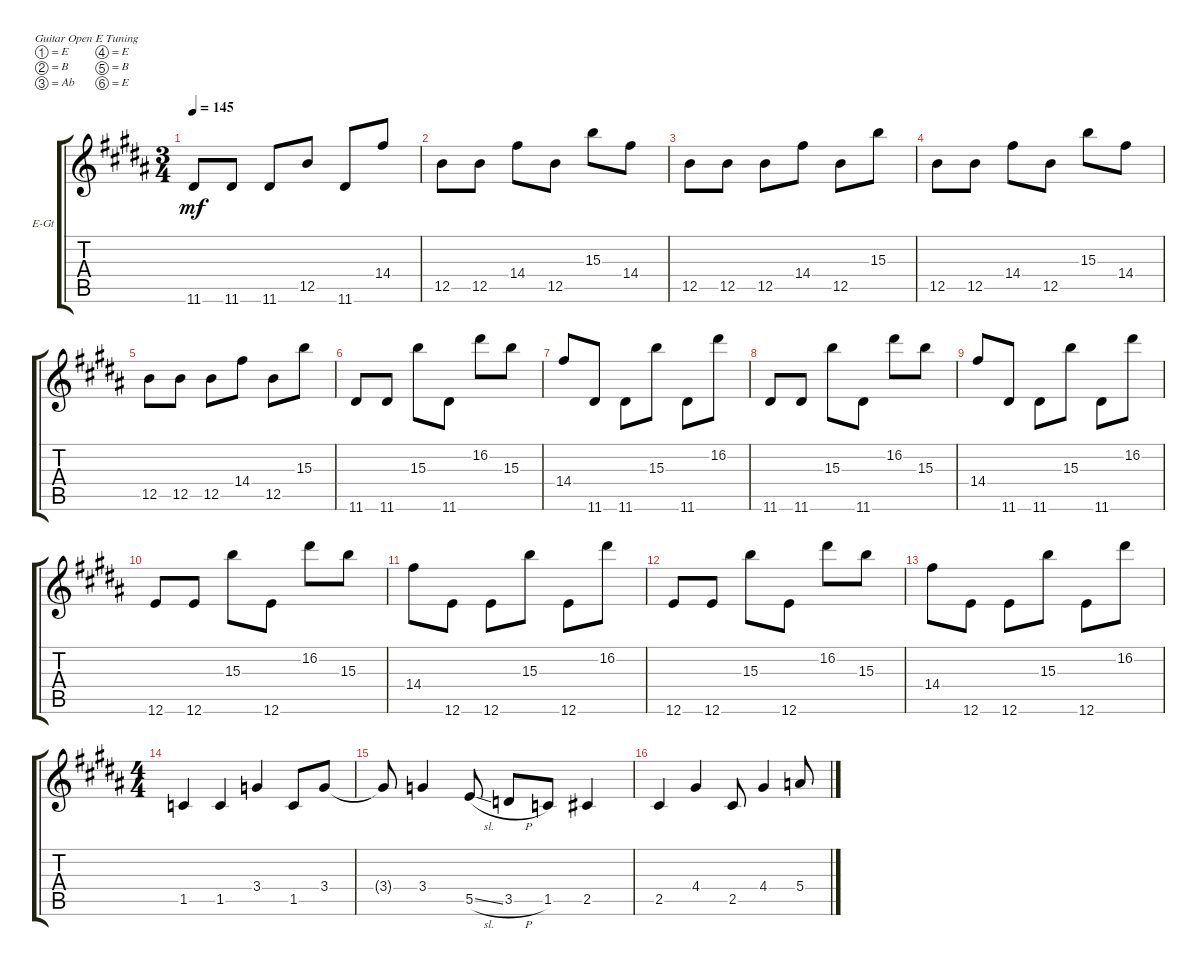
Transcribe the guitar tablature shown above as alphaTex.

\defaultSystemsLayout 4
\bracketExtendMode groupsimilarinstruments
\firstSystemTrackNameOrientation horizontal
\otherSystemsTrackNameOrientation horizontal
\track ("Electric Guitar" "E-Gt") {instrument electricguitarclean}
\staff {score tabs}
\tuning (E4 B3 Ab3 E3 B2 E2)
\ts (3 4)
\tempo 145
\clef g2
\ks g#minor
11.6.8{dy mf} 11.6.8 11.6.8 12.5.8 11.6.8 14.4.8 |
12.5.8 12.5.8 14.4.8 12.5.8 15.3.8 14.4.8 |
12.5.8 12.5.8 12.5.8 14.4.8 12.5.8 15.3.8 |
12.5.8 12.5.8 14.4.8 12.5.8 15.3.8 14.4.8 |
12.5.8 12.5.8 12.5.8 14.4.8 12.5.8 15.3.8 |
11.6.8 11.6.8 15.3.8 11.6.8 16.2.8 15.3.8 |
14.4.8 11.6.8 11.6.8 15.3.8 11.6.8 16.2.8 |
11.6.8 11.6.8 15.3.8 11.6.8 16.2.8 15.3.8 |
14.4.8 11.6.8 11.6.8 15.3.8 11.6.8 16.2.8 |
12.6.8 12.6.8 15.3.8 12.6.8 16.2.8 15.3.8 |
14.4.8 12.6.8 12.6.8 15.3.8 12.6.8 16.2.8 |
12.6.8 12.6.8 15.3.8 12.6.8 16.2.8 15.3.8 |
14.4.8 12.6.8 12.6.8 15.3.8 12.6.8 16.2.8 |
\ts (4 4)
1.5.4 1.5.4 3.4.4 1.5.8 3.4.8 |
3.4{t}.8 3.4.4 5.5{sl}.8 3.5{h}.8 1.5.8 2.5.4 |
2.5.4 4.4.4 2.5.8 4.4.4 5.4.8
